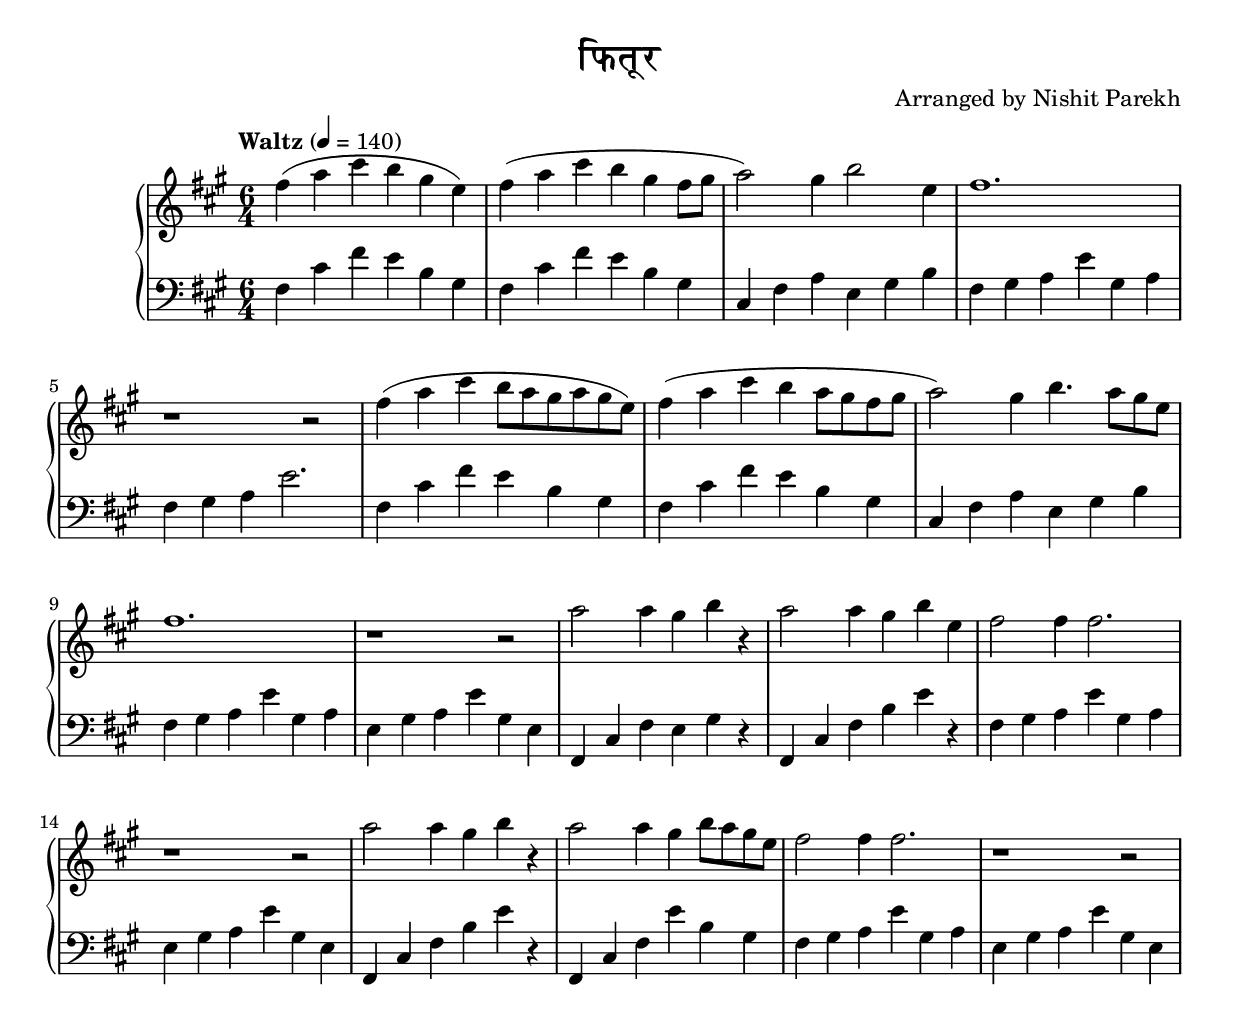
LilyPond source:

\version "2.19.82"

\header{
 title = "फितूर"
 composer = "Arranged by Nishit Parekh"
}


% ------------------------------------------------------------------------------
% NOTES
% ------------------------------------------------------------------------------

% ====================
% Intro
% ====================

rhIntro = {
  fis4( a4 cis4 b4 gis4 e4) |
  fis4( a4 cis4 b4 gis4 fis8 gis8 |
  a2) gis4 b2 e,4 |
  fis1. |
  r1 r2 |
  fis4( a4 cis4 b8 a8 gis8 a8 gis8 e8) |
  fis4( a4 cis4 b4 a8 gis8 fis8 gis8 |
  a2) gis4 b4. a8 gis8 e8 |
  fis1. |
  r1 r2 |
}

lhIntro = {
  fis,4 cis'4 fis4 e4 b4 gis4 |
  fis4 cis'4 fis4 e4 b4 gis4 |
  cis,4 fis4 a4 e4 gis4 b4 |
  fis4 gis4 a4 e'4 gis,4 a4 |
  fis4 gis4 a4 e'2. |
  fis,4 cis'4 fis4 e4 b4 gis4 |
  fis4 cis'4 fis4 e4 b4 gis4 |
  cis,4 fis4 a4 e4 gis4 b4 |
  fis4 gis4 a4 e'4 gis,4 a4 |
  e4 gis4 a4 e'4 gis,4 e4 |
}



% ====================
% Verse 1
% ====================

rhVerseOne = {
  a2 a4 gis4 b4 r4 |
  a2 a4 gis4 b4 e,4 |
  fis2 fis4 fis2. |
  r1 r2 |
  a2 a4 gis4 b4 r4 |
  a2 a4 gis4 b8 a8 gis8 e8 |
  fis2 fis4 fis2. |
  r1 r2 |
}

lhVerseOne = {
  fis,4 cis'4 fis4 e4 gis4 r4 |
  fis,4 cis'4 fis4 b4 e4 r4 |
  fis,4 gis4 a4 e'4 gis,4 a4 |
  e4 gis4 a4 e'4 gis,4 e4 |
  fis,4 cis'4 fis4 b4 e4 r4 |
  fis,,4 cis'4 fis4 e'4 b4 gis4 |
  fis4 gis4 a4 e'4 gis,4 a4 |
  e4 gis4 a4 e'4 gis,4 e4 |
}
% ------------------------------------------------------------------------------
% BRING IT ALL TOGETHER
% ------------------------------------------------------------------------------

\score{
  \new PianoStaff <<
    \new Staff = "up" {
      <<
      \tempo "Waltz" 4 = 140
      \clef treble
      \key fis \minor
      \time 6/4

      \relative c'' {
        \rhIntro
        \rhVerseOne
      }

      >>
    }

    \new Staff = "down" {
      \clef bass
      \key fis \minor
      \time 6/4

      \relative c' {
        \lhIntro
        \lhVerseOne
      }
    }
  >>
}